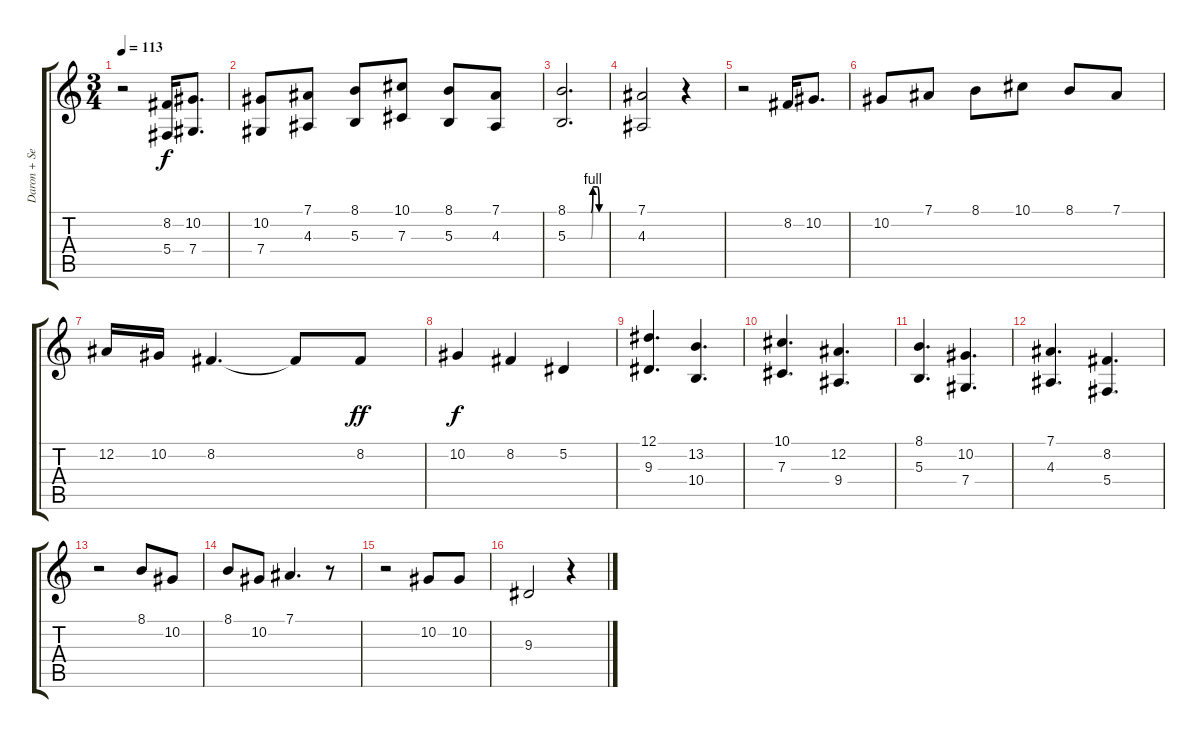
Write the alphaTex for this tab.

\track ("Daron + Serj Tankian" "Daron + Se") {instrument clarinet}
\staff {score tabs}
\tuning (Eb4 Bb3 Gb3 Db3 Ab2 Db2) {hide}
\ts (3 4)
\tempo 113
\clef g2
\ks c
r.2{dy f} (8.2 5.4).16 (10.2 7.4).8{d} |
(10.2 7.4).8 (7.1 4.3).8 (8.1 5.3).8 (10.1 7.3).8 (8.1 5.3).8 (7.1 4.3).8 |
(8.1{be (custom 0 0 37 0 40 4 47 4 50 0 60 0)} 5.3{be (custom 0 0 37 0 40 4 47 4 50 0 60 0)}).2{d} |
(7.1 4.3).2 r.4 |
r.2 8.2.16 10.2.8{d} |
10.2.8 7.1.8 8.1.8 10.1.8 8.1.8 7.1.8 |
12.2.16 10.2.16 8.2.4{d} 8.2{t}.8 8.2.8{dy ff} |
10.2.4{dy f} 8.2.4 5.2.4 |
(12.1 9.3).4{d} (13.2 10.4).4{d} |
(10.1 7.3).4{d} (12.2 9.4).4{d} |
(8.1 5.3).4{d} (10.2 7.4).4{d} |
(7.1 4.3).4{d} (8.2 5.4).4{d} |
r.2 8.1.8 10.2.8 |
8.1.8 10.2.8 7.1.4{d} r.8 |
r.2 10.2.8 10.2.8 |
9.3.2 r.4
